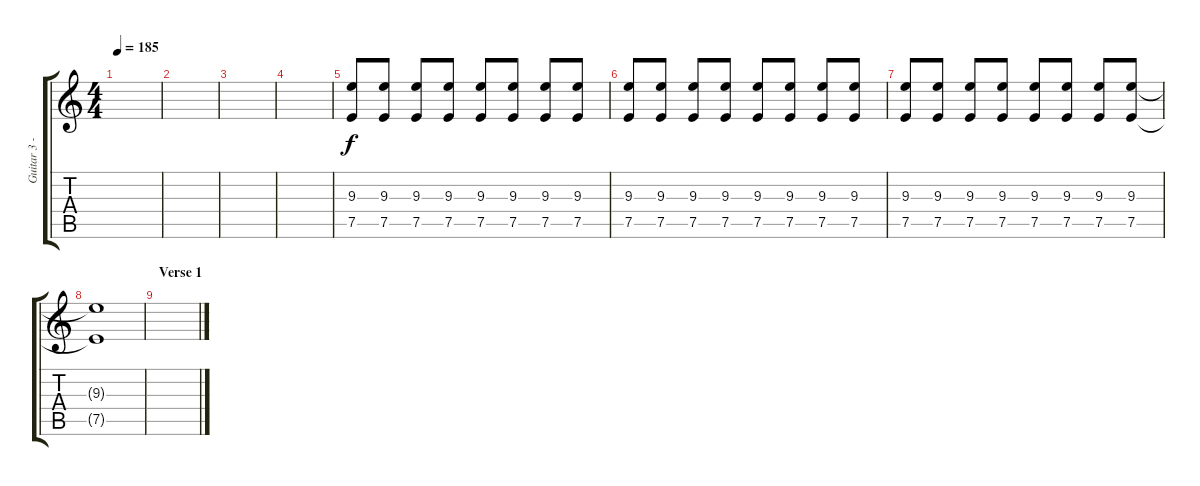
\track ("Guitar 3 - Gers" "Guitar 3 -") {instrument overdrivenguitar}
\staff {score tabs}
\tuning (E4 B3 G3 D3 A2 E2) {hide}
\ts (4 4)
\tempo 185
\clef g2
\ks c
|
|
|
|
(9.3 7.5).8{volume 14 balance 0} (9.3 7.5).8 (9.3 7.5).8 (9.3 7.5).8 (9.3 7.5).8 (9.3 7.5).8 (9.3 7.5).8 (9.3 7.5).8 |
(9.3 7.5).8 (9.3 7.5).8 (9.3 7.5).8 (9.3 7.5).8 (9.3 7.5).8 (9.3 7.5).8 (9.3 7.5).8 (9.3 7.5).8 |
(9.3 7.5).8 (9.3 7.5).8 (9.3 7.5).8 (9.3 7.5).8 (9.3 7.5).8 (9.3 7.5).8 (9.3 7.5).8 (9.3 7.5).8 |
(9.3{t} 7.5{t}).1 |
\section ("" "Verse 1")
